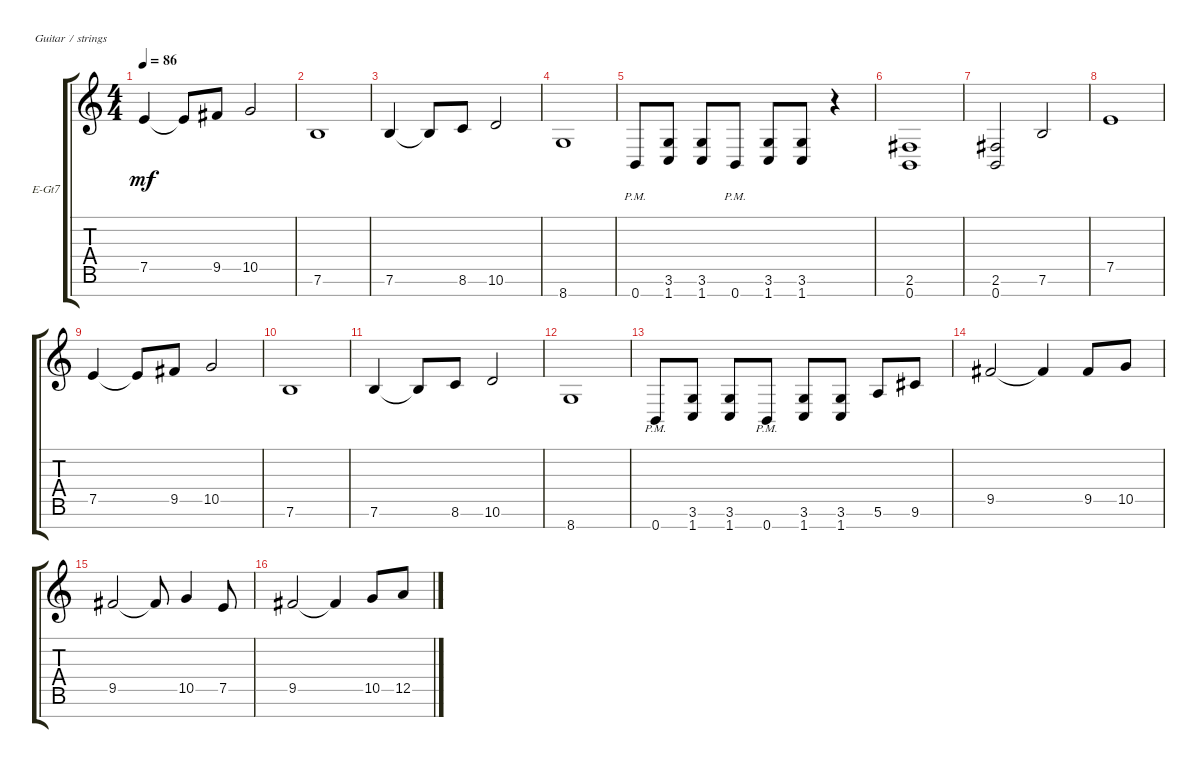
\defaultSystemsLayout 4
\bracketExtendMode groupsimilarinstruments
\firstSystemTrackNameOrientation horizontal
\otherSystemsTrackNameOrientation horizontal
\track ("Electric Guitar" "E-Gt7") {instrument overdrivenguitar}
\staff {score tabs}
\tuning (E4 B3 G3 D3 A2 E2 B1)
\ts (4 4)
\tempo 86
\clef g2
\ks c
7.5.4{dy mf} 7.5{t}.8 9.5.8 10.5.2 |
7.6.1 |
7.6.4 7.6{t}.8 8.6.8 10.6.2 |
8.7.1 |
0.7{pm}.8 (1.7 3.6).8 (1.7 3.6).8 0.7{pm}.8 (1.7 3.6).8 (1.7 3.6).8 r.4 |
(0.7 2.6).1 |
(2.6 0.7).2 7.6.2 |
7.5.1 |
7.5.4 7.5{t}.8 9.5.8 10.5.2 |
7.6.1 |
7.6.4 7.6{t}.8 8.6.8 10.6.2 |
8.7.1 |
0.7{pm}.8 (1.7 3.6).8 (1.7 3.6).8 0.7{pm}.8 (1.7 3.6).8 (1.7 3.6).8 5.6.8 9.6.8 |
9.5.2 9.5{t}.4 9.5.8 10.5.8 |
9.5.2 9.5{t}.8 10.5.4 7.5.8 |
9.5.2 9.5{t}.4 10.5.8 12.5.8
